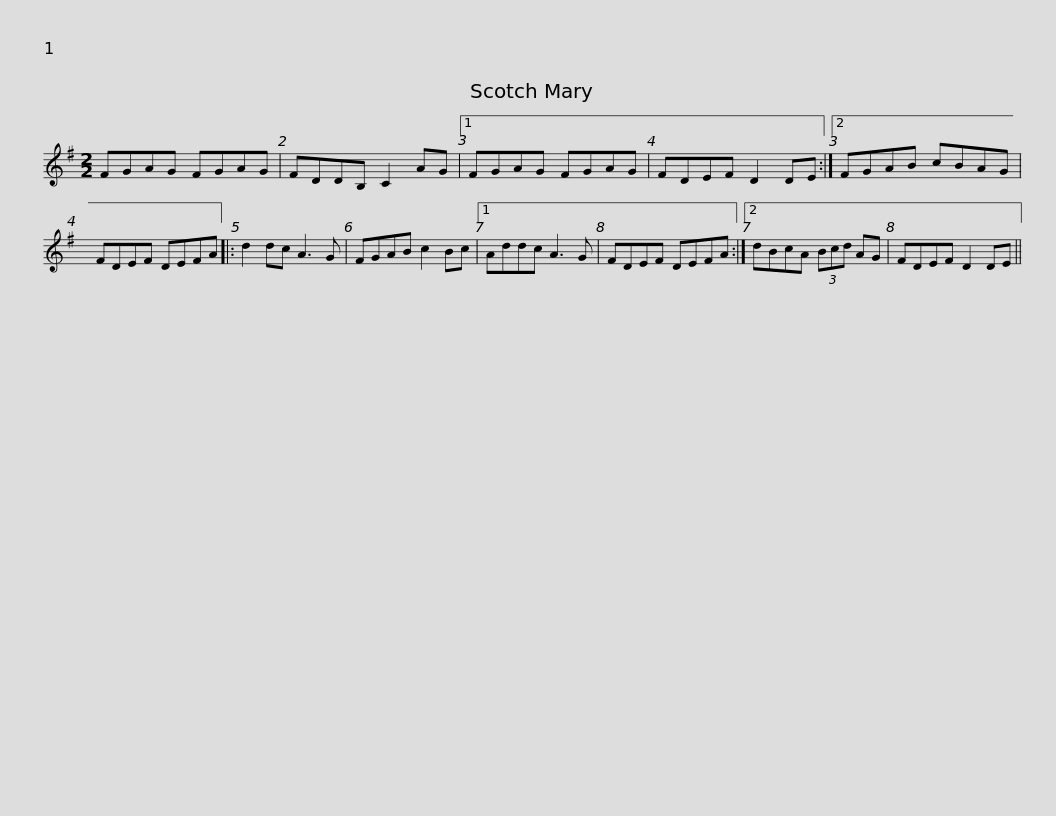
X:1
L:1/8
M:2/2
I:linebreak $
K:G
V:1 treble
V:1
 FGAG FGAG | FDDB, C2 AG |1 FGAG FGAG | FDEF D2 DE :|2 FGAB cBAG |$ %5
 FDEF DEFA |: d2 dc A3 G | FGAB c2 Bc |1 Addc A3 G | FDEF DEFA :|2 %10
 dBcA (3Bcd AG |$ FDEF D2 DE || %12
